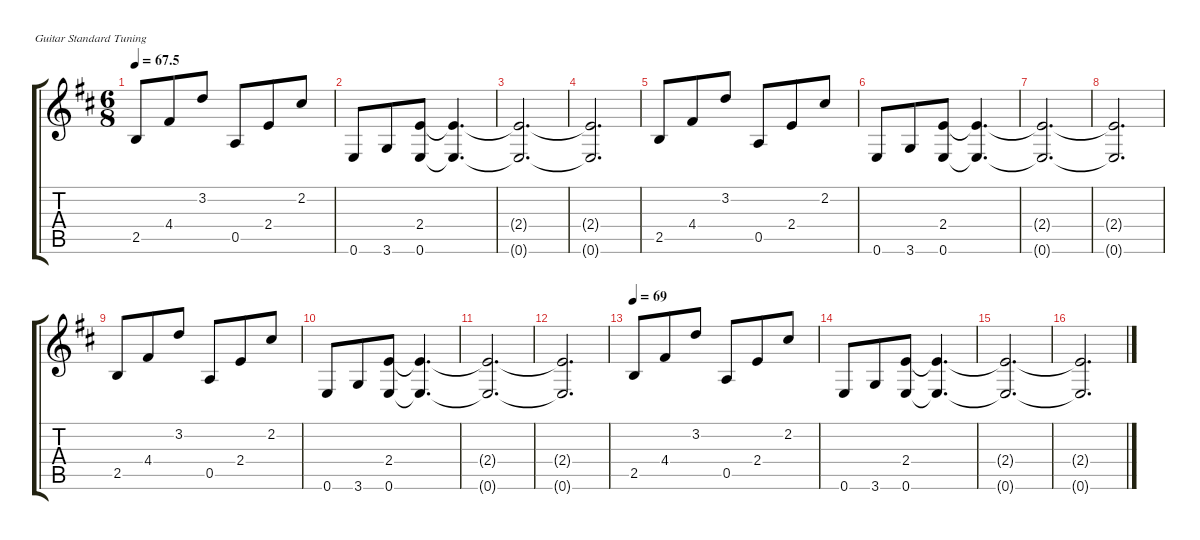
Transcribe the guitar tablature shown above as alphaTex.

\defaultSystemsLayout 4
\hideDynamics
\bracketExtendMode groupsimilarinstruments
\singleTrackTrackNamePolicy hidden
\multiTrackTrackNamePolicy hidden
\firstSystemTrackNameMode fullname
\firstSystemTrackNameOrientation horizontal
\otherSystemsTrackNameOrientation horizontal
\track ("Guitar1" "guitar1") {defaultSystemsLayout 8 instrument electricguitarjazz}
\staff {score tabs}
\tuning (E4 B3 G3 D3 A2 E2)
\ts (6 8)
\tempo
67.5
\accidentals auto
\clef g2
\ottava regular
\simile none
\ks bminor
2.5{acc forcenatural}.8{dy mf beam Up} 4.4{acc #}.8{beam Up} 3.2{acc forcenatural}.8{beam Up} 0.5{acc forcenatural}.8{beam Up} 2.4{acc forcenatural}.8{beam Up} 2.2{acc #}.8{beam Up} |
0.6{acc forcenatural}.8{beam Up} 3.6{acc forcenatural}.8{beam Up} (0.6{acc forcenatural} 2.4{acc forcenatural}).8{beam Up} (0.6{t acc forcenatural} 2.4{t acc forcenatural}).4{d beam Up} |
(0.6{t acc forcenatural} 2.4{t acc forcenatural}).2{d beam Up} |
(0.6{t acc forcenatural} 2.4{t acc forcenatural}).2{d beam Up} |
2.5{acc forcenatural}.8{beam Up} 4.4{acc #}.8{beam Up} 3.2{acc forcenatural}.8{beam Up} 0.5{acc forcenatural}.8{beam Up} 2.4{acc forcenatural}.8{beam Up} 2.2{acc #}.8{beam Up} |
0.6{acc forcenatural}.8{beam Up} 3.6{acc forcenatural}.8{beam Up} (0.6{acc forcenatural} 2.4{acc forcenatural}).8{beam Up} (0.6{t acc forcenatural} 2.4{t acc forcenatural}).4{d beam Up} |
(0.6{t acc forcenatural} 2.4{t acc forcenatural}).2{d beam Up} |
(0.6{t acc forcenatural} 2.4{t acc forcenatural}).2{d beam Up} |
2.5{acc forcenatural}.8{beam Up} 4.4{acc #}.8{beam Up} 3.2{acc forcenatural}.8{beam Up} 0.5{acc forcenatural}.8{beam Up} 2.4{acc forcenatural}.8{beam Up} 2.2{acc #}.8{beam Up} |
0.6{acc forcenatural}.8{beam Up} 3.6{acc forcenatural}.8{beam Up} (0.6{acc forcenatural} 2.4{acc forcenatural}).8{beam Up} (0.6{t acc forcenatural} 2.4{t acc forcenatural}).4{d beam Up} |
(0.6{t acc forcenatural} 2.4{t acc forcenatural}).2{d beam Up} |
(0.6{t acc forcenatural} 2.4{t acc forcenatural}).2{d beam Up} |
\tempo 69
2.5{acc forcenatural}.8{beam Up} 4.4{acc #}.8{beam Up} 3.2{acc forcenatural}.8{beam Up} 0.5{acc forcenatural}.8{beam Up} 2.4{acc forcenatural}.8{beam Up} 2.2{acc #}.8{beam Up} |
0.6{acc forcenatural}.8{beam Up} 3.6{acc forcenatural}.8{beam Up} (0.6{acc forcenatural} 2.4{acc forcenatural}).8{beam Up} (0.6{t acc forcenatural} 2.4{t acc forcenatural}).4{d beam Up} |
(0.6{t acc forcenatural} 2.4{t acc forcenatural}).2{d beam Up} |
(0.6{t acc forcenatural} 2.4{t acc forcenatural}).2{d beam Up}
